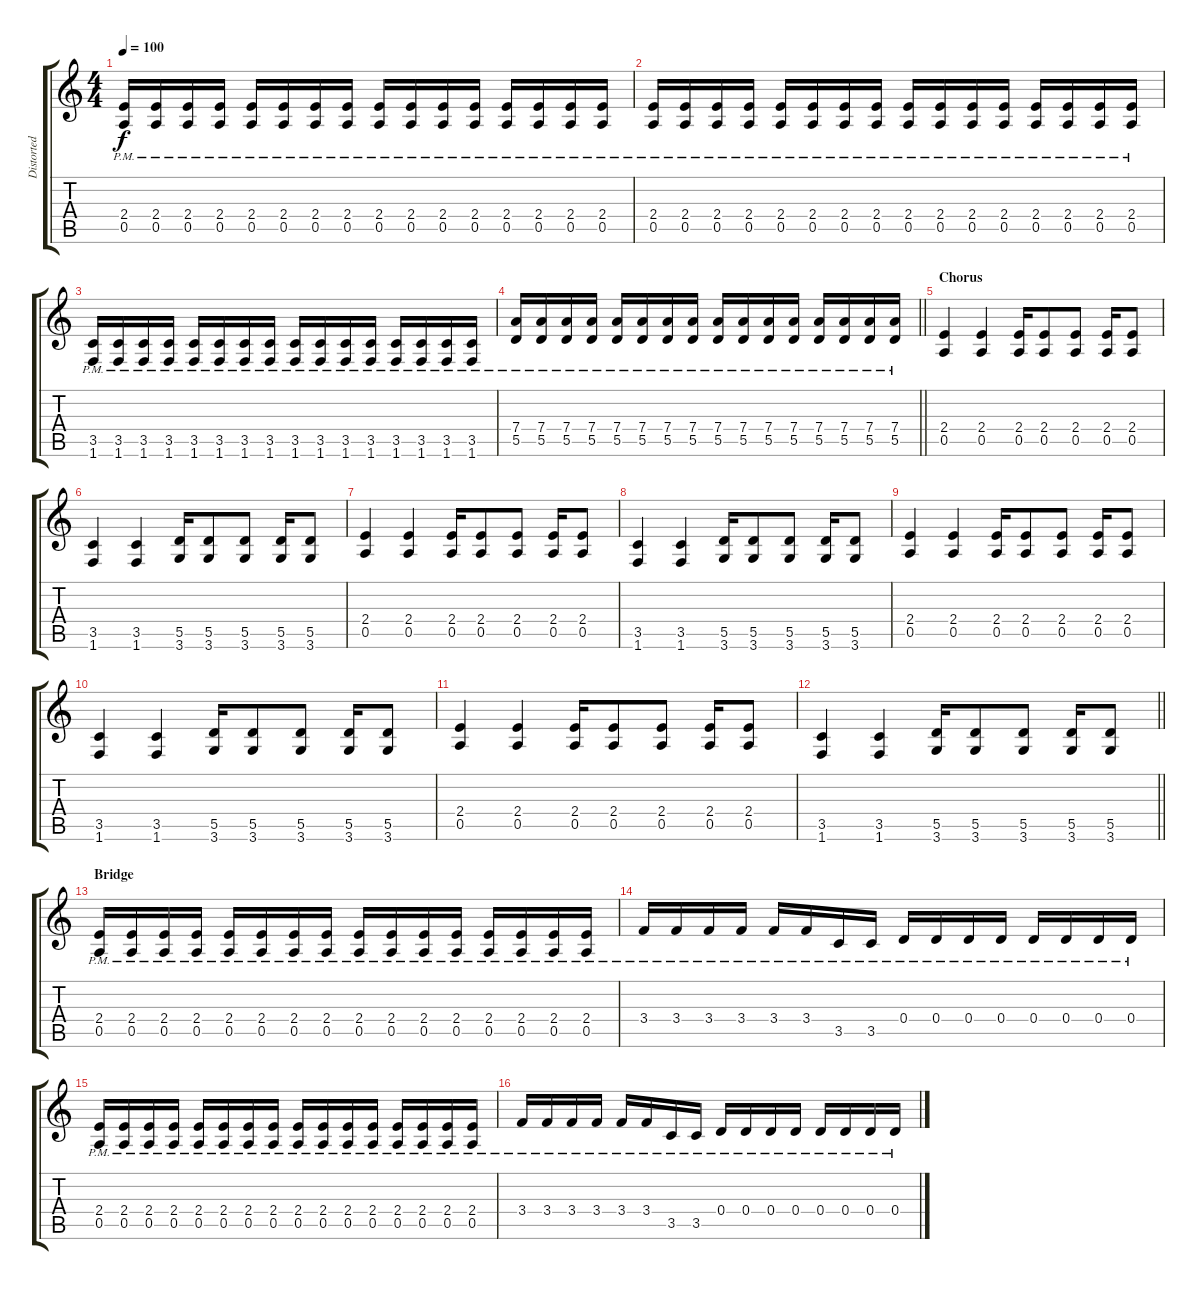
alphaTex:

\track ("Distorted Rhythm" "Distorted ") {instrument distortionguitar}
\staff {score tabs}
\tuning (E4 B3 G3 D3 A2 E2) {hide}
\ts (4 4)
\tempo 100
\clef g2
\ks c
(2.4{pm} 0.5{pm}).16{dy f} (2.4{pm} 0.5{pm}).16 (2.4{pm} 0.5{pm}).16 (2.4{pm} 0.5{pm}).16 (2.4{pm} 0.5{pm}).16 (2.4{pm} 0.5{pm}).16 (2.4{pm} 0.5{pm}).16 (2.4{pm} 0.5{pm}).16 (2.4{pm} 0.5{pm}).16 (2.4{pm} 0.5{pm}).16 (2.4{pm} 0.5{pm}).16 (2.4{pm} 0.5{pm}).16 (2.4{pm} 0.5{pm}).16 (2.4{pm} 0.5{pm}).16 (2.4{pm} 0.5{pm}).16 (2.4{pm} 0.5{pm}).16 |
(2.4{pm} 0.5{pm}).16 (2.4{pm} 0.5{pm}).16 (2.4{pm} 0.5{pm}).16 (2.4{pm} 0.5{pm}).16 (2.4{pm} 0.5{pm}).16 (2.4{pm} 0.5{pm}).16 (2.4{pm} 0.5{pm}).16 (2.4{pm} 0.5{pm}).16 (2.4{pm} 0.5{pm}).16 (2.4{pm} 0.5{pm}).16 (2.4{pm} 0.5{pm}).16 (2.4{pm} 0.5{pm}).16 (2.4{pm} 0.5{pm}).16 (2.4{pm} 0.5{pm}).16 (2.4{pm} 0.5{pm}).16 (2.4{pm} 0.5{pm}).16 |
(3.5{pm} 1.6{pm}).16 (3.5{pm} 1.6{pm}).16 (3.5{pm} 1.6{pm}).16 (3.5{pm} 1.6{pm}).16 (3.5{pm} 1.6{pm}).16 (3.5{pm} 1.6{pm}).16 (3.5{pm} 1.6{pm}).16 (3.5{pm} 1.6{pm}).16 (3.5{pm} 1.6{pm}).16 (3.5{pm} 1.6{pm}).16 (3.5{pm} 1.6{pm}).16 (3.5{pm} 1.6{pm}).16 (3.5{pm} 1.6{pm}).16 (3.5{pm} 1.6{pm}).16 (3.5{pm} 1.6{pm}).16 (3.5{pm} 1.6{pm}).16 |
\barLineRight lightlight
(7.4{pm} 5.5{pm}).16 (7.4{pm} 5.5{pm}).16 (7.4{pm} 5.5{pm}).16 (7.4{pm} 5.5{pm}).16 (7.4{pm} 5.5{pm}).16 (7.4{pm} 5.5{pm}).16 (7.4{pm} 5.5{pm}).16 (7.4{pm} 5.5{pm}).16 (7.4{pm} 5.5{pm}).16 (7.4{pm} 5.5{pm}).16 (7.4{pm} 5.5{pm}).16 (7.4{pm} 5.5{pm}).16 (7.4{pm} 5.5{pm}).16 (7.4{pm} 5.5{pm}).16 (7.4{pm} 5.5{pm}).16 (7.4{pm} 5.5{pm}).16 |
\section ("" "Chorus")
(2.4 0.5).4 (2.4 0.5).4 (2.4 0.5).16 (2.4 0.5).8 (2.4 0.5).8 (2.4 0.5).16 (2.4 0.5).8 |
(3.5 1.6).4 (3.5 1.6).4 (5.5 3.6).16 (5.5 3.6).8 (5.5 3.6).8 (5.5 3.6).16 (5.5 3.6).8 |
(2.4 0.5).4 (2.4 0.5).4 (2.4 0.5).16 (2.4 0.5).8 (2.4 0.5).8 (2.4 0.5).16 (2.4 0.5).8 |
(3.5 1.6).4 (3.5 1.6).4 (5.5 3.6).16 (5.5 3.6).8 (5.5 3.6).8 (5.5 3.6).16 (5.5 3.6).8 |
(2.4 0.5).4 (2.4 0.5).4 (2.4 0.5).16 (2.4 0.5).8 (2.4 0.5).8 (2.4 0.5).16 (2.4 0.5).8 |
(3.5 1.6).4 (3.5 1.6).4 (5.5 3.6).16 (5.5 3.6).8 (5.5 3.6).8 (5.5 3.6).16 (5.5 3.6).8 |
(2.4 0.5).4 (2.4 0.5).4 (2.4 0.5).16 (2.4 0.5).8 (2.4 0.5).8 (2.4 0.5).16 (2.4 0.5).8 |
\barLineRight lightlight
(3.5 1.6).4 (3.5 1.6).4 (5.5 3.6).16 (5.5 3.6).8 (5.5 3.6).8 (5.5 3.6).16 (5.5 3.6).8 |
\section ("" "Bridge")
(2.4{pm} 0.5{pm}).16 (2.4{pm} 0.5{pm}).16 (2.4{pm} 0.5{pm}).16 (2.4{pm} 0.5{pm}).16 (2.4{pm} 0.5{pm}).16 (2.4{pm} 0.5{pm}).16 (2.4{pm} 0.5{pm}).16 (2.4{pm} 0.5{pm}).16 (2.4{pm} 0.5{pm}).16 (2.4{pm} 0.5{pm}).16 (2.4{pm} 0.5{pm}).16 (2.4{pm} 0.5{pm}).16 (2.4{pm} 0.5{pm}).16 (2.4{pm} 0.5{pm}).16 (2.4{pm} 0.5{pm}).16 (2.4{pm} 0.5{pm}).16 |
3.4{pm}.16 3.4{pm}.16 3.4{pm}.16 3.4{pm}.16 3.4{pm}.16 3.4{pm}.16 3.5{pm}.16 3.5{pm}.16 0.4{pm}.16 0.4{pm}.16 0.4{pm}.16 0.4{pm}.16 0.4{pm}.16 0.4{pm}.16 0.4{pm}.16 0.4{pm}.16 |
(2.4{pm} 0.5{pm}).16 (2.4{pm} 0.5{pm}).16 (2.4{pm} 0.5{pm}).16 (2.4{pm} 0.5{pm}).16 (2.4{pm} 0.5{pm}).16 (2.4{pm} 0.5{pm}).16 (2.4{pm} 0.5{pm}).16 (2.4{pm} 0.5{pm}).16 (2.4{pm} 0.5{pm}).16 (2.4{pm} 0.5{pm}).16 (2.4{pm} 0.5{pm}).16 (2.4{pm} 0.5{pm}).16 (2.4{pm} 0.5{pm}).16 (2.4{pm} 0.5{pm}).16 (2.4{pm} 0.5{pm}).16 (2.4{pm} 0.5{pm}).16 |
3.4{pm}.16 3.4{pm}.16 3.4{pm}.16 3.4{pm}.16 3.4{pm}.16 3.4{pm}.16 3.5{pm}.16 3.5{pm}.16 0.4{pm}.16 0.4{pm}.16 0.4{pm}.16 0.4{pm}.16 0.4{pm}.16 0.4{pm}.16 0.4{pm}.16 0.4{pm}.16
